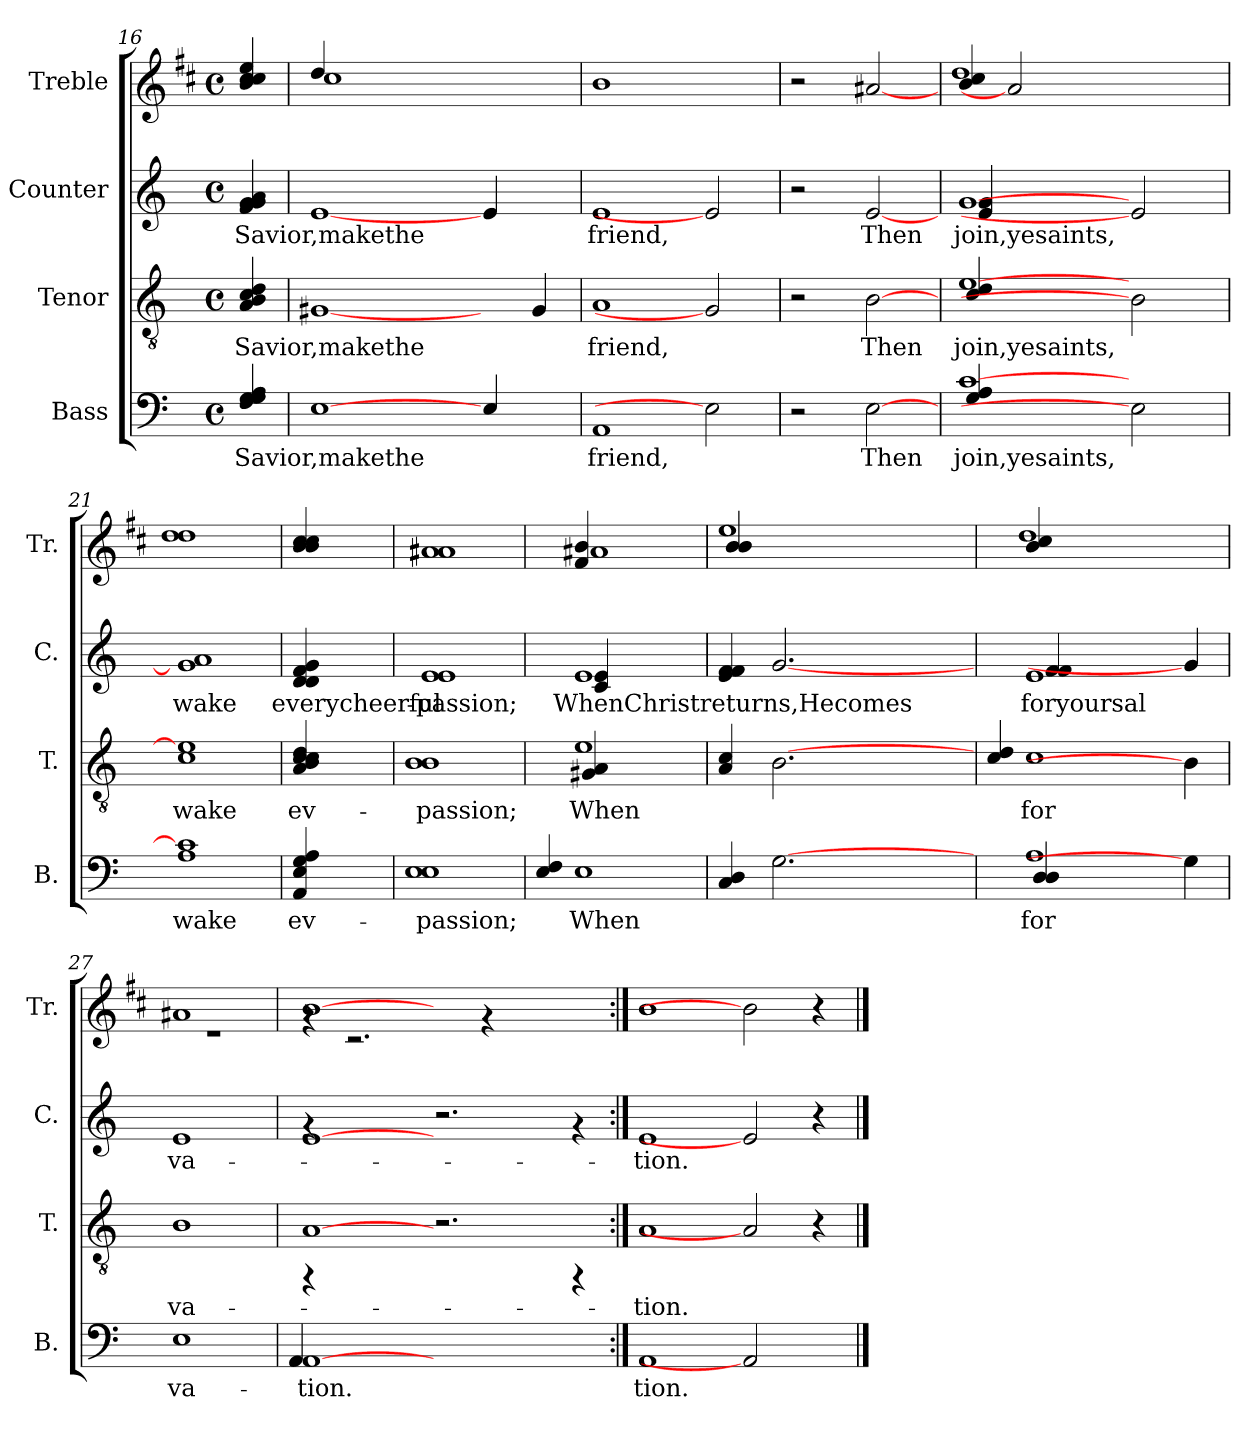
**kern	**text	**kern	**text	**kern	**text	**kern
*part4	*part4	*part3	*part3	*part2	*part2	*part1
*staff4	*staff4	*staff3	*staff3	*staff2	*staff2	*staff1
*I"Bass	*	*I"Tenor	*	*I"Counter	*	*I"Treble
*I'B.	*	*I'T.	*	*I'C.	*	*I'Tr.
*clefF4	*	*clefGv2	*	*clefG2	*	*clefG2
*	*	*	*	*	*	*ITrd1c2
*k[]	*	*k[]	*	*k[]	*	*k[]
*C:	*	*C:	*	*C:	*	*C:
*M4/4	*	*M4/4	*	*M4/4	*	*M4/4
*met(c)	*	*met(c)	*	*met(c)	*	*met(c)
=16	=16	=16	=16	=16	=16	=16
!	!LO:LY:a:cj	!	!LO:LY:b:cj	!	!LO:LY:b:cj	!
4A/ 4G/ 4G/ 4F/	Savior,makethe	4d/ 4c/ 4B/ 4A/	Savior,makethe	4g/ 4g/ 4f/ 4a/	Savior,makethe	4b/ 4b/ 4a/ 4dd/
=17	=17	=17	=17	=17	=17	=17
*	*	*	*	*	*	*^
[1E	.	[1G#X	.	[1e	.	4cc/	1b
.	.	.	.	.	.	2ryy	.
.	.	.	.	.	.	2.ryy	.
!	!LO:LY:a:cj	!	!	!	!LO:LY:b:cj	!	!
4E/	.	4ryy	.	4e/	.	.	2ryy
!	!	!	!LO:LY:b:cj	!	!	!	!
4ryy	.	4G#/	.	4ryy	.	.	.
*	*	*	*	*	*	*v	*v
=18	=18	=18	=18	=18	=18	=18
!	!LO:LY:a:cj	!	!LO:LY:b:cj	!	!LO:LY:b:cj	!
1AA	friend,	1A	friend,	1e	friend,	1a
2E]	.	2G#]	.	2e]	.	2ryy
=19	=19	=19	=19	=19	=19	=19
2r	.	2r	.	2r	.	2r
!	!LO:LY:a:cj	!	!LO:LY:b:cj	!	!LO:LY:b:cj	!
[2E	Then	[2B	Then	[2e	Then	[2g#X
=20	=20	=20	=20	=20	=20	=20
*^	*	*	*	*	*	*
!	!	!LO:LY:a:cj	!	!LO:LY:b:cj	!	!LO:LY:b:cj	!
*	*	*	*^	*	*^	*	*^
[>1c	4A/ 4G/	join,yesaints,	[>1e	4d/ 4c/	join,yesaints,	[<1g	4g/ 4e/	join,yesaints,	4a/ 4b/	1cc
.	1ryy	.	.	1ryy	.	.	1ryy	.	2g#]	.
.	.	.	.	.	.	.	.	.	2ryy	.
2E]	.	.	2B]	.	.	2e]	.	.	.	2ryy
.	4ryy	.	.	4ryy	.	.	4ryy	.	4ryy	.
*	*	*	*	*	*	*	*	*	*v	*v
=21	=21	=21	=21	=21	=21	=21	=21	=21	=21
!	!	!LO:LY:a:cj	!	!	!LO:LY:b:cj	!	!	!LO:LY:b:cj	!
*v	*v	*	*	*	*	*v	*v	*	*
*	*	*v	*v	*	*	*	*
1c] 1A	wake	1e] 1c	wake	1g] 1a	wake	1cc 1cc
=22	=22	=22	=22	=22	=22	=22
!	!LO:LY:a:cj	!	!LO:LY:b:cj	!	!LO:LY:b:cj	!
4A/ 4G/ 4E/ 4AA/	ev-	(<4d/ 4c/ 4B/ 4A/ 4c/	ev-	4g/ 4d/ 4d/ 4f/	everycheerful-	4b/ 4b/ 4a/ 4a/
=23	=23	=23	=23	=23	=23	=23
!	!LO:LY:a:cj	!	!LO:LY:b:cj	!	!LO:LY:b:cj	!
1E 1E	-passion;	1B 1B	-passion;	1e 1e	-passion;	1g#X 1g#
=24	=24	=24	=24	=24	=24	=24
*^	*	*	*	*	*	*
!	!	!LO:LY:a:cj	!	!LO:LY:b:cj	!	!LO:LY:b:cj	!
*	*	*	*^	*	*^	*	*^
1E	4F/ 4E/	When	1e	4A/ 4G#X/	When	1e	4c/ 4e/	WhenChristreturns,Hecomes	4a/ 4e/	1g#X
.	2.ryy	.	.	2.ryy	.	.	2.ryy	.	2.ryy	.
=25	=25	=25	=25	=25	=25	=25	=25	=25	=25	=25
!	!	!LO:LY:a:cj	!	!	!LO:LY:b:cj	!	!	!LO:LY:b:cj	!	!
*v	*v	*	*	*	*	*v	*v	*	*	*
*	*	*v	*v	*	*	*	*	*
4D/ 4C/	.	4A/ 4c/	.	(<4f/ 4e/ 4f/	.	1dd	4a/ 4a/
!	!LO:LY:a:cj	!	!LO:LY:b:cj	!	!LO:LY:b:cj	!	!
[2.G	.	[2.B	.	[2.g	.	.	2.ryy
=26	=26	=26	=26	=26	=26	=26	=26
*^	*	*	*	*	*	*	*
!	!	!LO:LY:a:cj	!	!LO:LY:b:cj	!	!LO:LY:b:cj	!	!
*	*	*	*^	*	*^	*	*	*
1A	4D/ 4D/	for	1c	4d/ 4c/	for	1e	4f/ 4f/	foryoursal	4b/ 4a/	1cc
.	1ryy	.	.	1ryy	.	.	1ryy	.	4ryy	.
.	.	.	.	.	.	.	.	.	2.ryy	.
4G]	.	.	4B]	.	.	4g]	.	.	.	4ryy
*v	*v	*	*	*	*	*v	*v	*	*	*
*	*	*v	*v	*	*	*	*	*
=27	=27	=27	=27	=27	=27	=27	=27
!	!LO:LY:a:cj	!	!LO:LY:b:cj	!	!LO:LY:b:cj	!	!
1E	va-	1B	va-	1e	va-	1g#X	1r
=28	=28	=28	=28	=28	=28	=28	=28
*^	*	*	*	*	*	*	*
!	!	!LO:LY:a:cj	!	!	!	!	!	!
*	*	*	*^	*	*^	*	*	*
[1AA	4AA/	-tion.	[1A	4rFF	.	[1e	4rf	.	[1a	4rf
.	1ryy	.	.	1..ryy	.	.	1..ryy	.	.	2.r
1ryy	.	.	2.r	.	.	2.r	.	.	2ryy	4ryy
.	2.ryy	.	.	.	.	.	.	.	.	4rf
.	.	.	.	.	.	.	.	.	2ryy	2ryy
.	.	.	4rFF	.	.	4rf	.	.	.	.
*v	*v	*	*	*	*	*v	*v	*	*v	*v
*	*	*v	*v	*	*	*	*
=29:|!	=29:|!	=29:|!	=29:|!	=29:|!	=29:|!	=29:|!
!	!LO:LY:a:cj	!	!LO:LY:b:cj	!	!LO:LY:b:cj	!
1AA	tion.	1A	-tion.	1e	-tion.	1a
2AA]	.	2A]	.	2e]	.	2a]
4ryy	.	4r	.	4r	.	4r
==	==	==	==	==	==	==
*-	*-	*-	*-	*-	*-	*-
